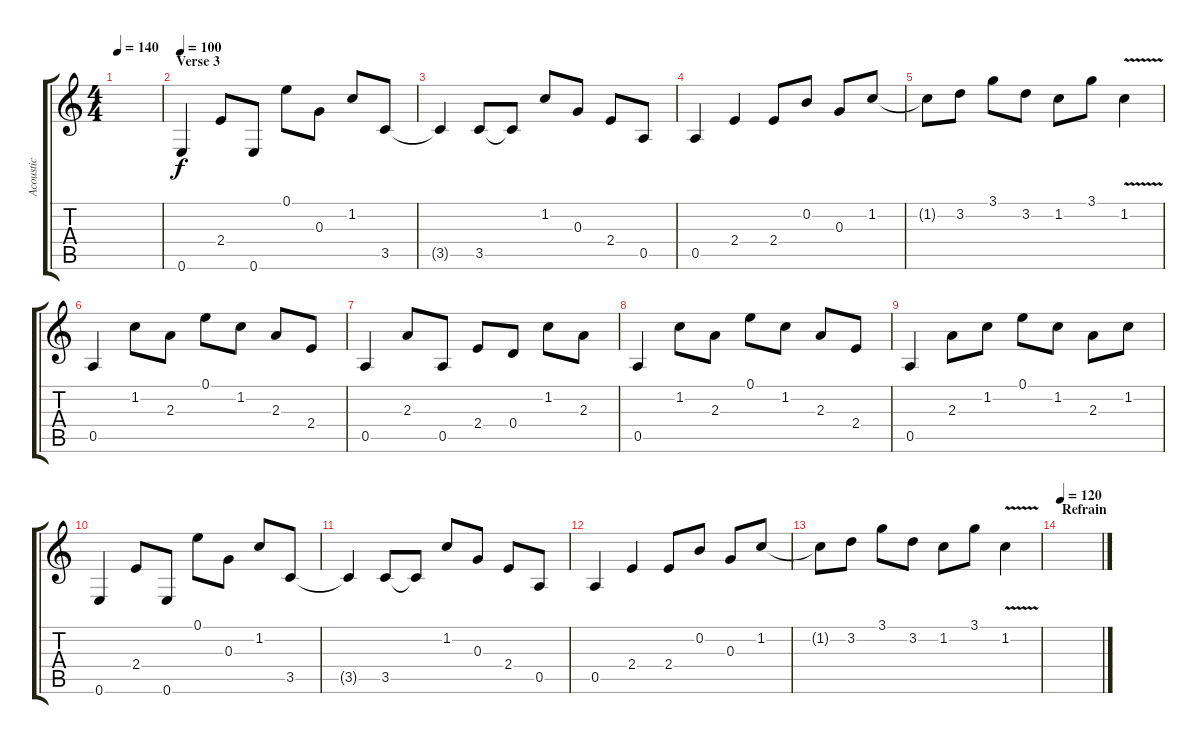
\track ("Acoustic" "Acoustic") {instrument acousticguitarsteel}
\staff {score tabs}
\tuning (E4 B3 G3 D3 A2 E2) {hide}
\ts (4 4)
\tempo 140
\clef g2
\ks c
|
\section ("" "Verse 3")
\tempo 100
0.6.4 2.4.8 0.6.8 0.1.8 0.3.8 1.2.8 3.5.8 |
3.5{t}.4 3.5.8 3.5{t}.8 1.2.8 0.3.8 2.4.8 0.5.8 |
0.5.4 2.4.4 2.4.8 0.2.8 0.3.8 1.2.8 |
1.2{t}.8 3.2.8 3.1.8 3.2.8 1.2.8 3.1.8 1.2{v}.4 |
0.5.4 1.2.8 2.3.8 0.1.8 1.2.8 2.3.8 2.4.8 |
0.5.4 2.3.8 0.5.8 2.4.8 0.4.8 1.2.8 2.3.8 |
0.5.4 1.2.8 2.3.8 0.1.8 1.2.8 2.3.8 2.4.8 |
0.5.4 2.3.8 1.2.8 0.1.8 1.2.8 2.3.8 1.2.8 |
0.6.4 2.4.8 0.6.8 0.1.8 0.3.8 1.2.8 3.5.8 |
3.5{t}.4 3.5.8 3.5{t}.8 1.2.8 0.3.8 2.4.8 0.5.8 |
0.5.4 2.4.4 2.4.8 0.2.8 0.3.8 1.2.8 |
1.2{t}.8 3.2.8 3.1.8 3.2.8 1.2.8 3.1.8 1.2{v}.4 |
\section ("" "Refrain")
\tempo 120
